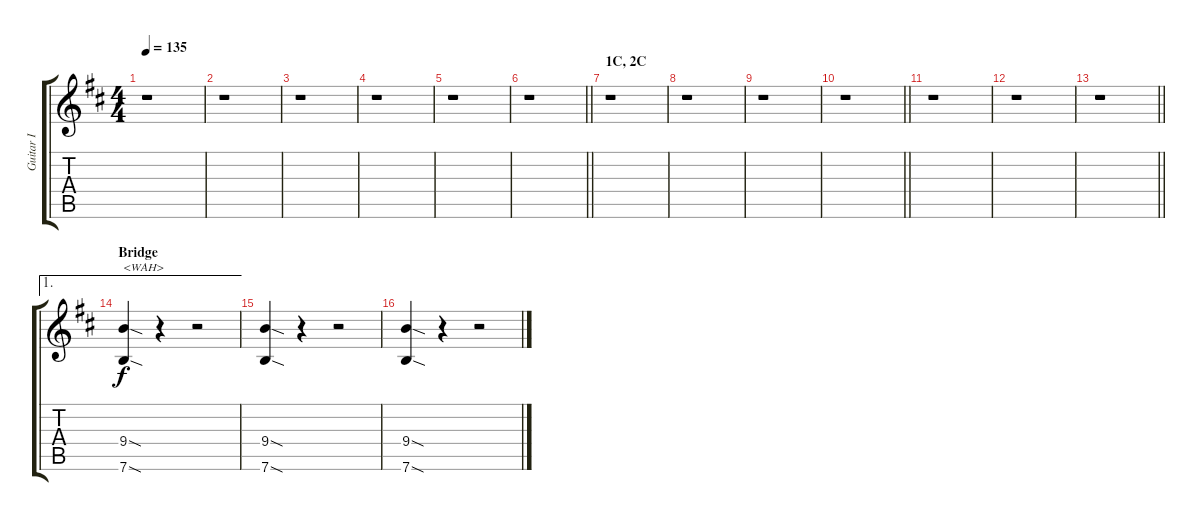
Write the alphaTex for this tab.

\track ("Guitar I" "Guitar I") {instrument distortionguitar}
\staff {score tabs}
\tuning (E4 B3 G3 D3 A2 E2) {hide}
\ts (4 4)
\tempo 135
\clef g2
\ks bminor
r.1{dy f} |
r.1 |
r.1 |
r.1 |
r.1 |
\barLineRight lightlight
r.1 |
\section ("" "1C, 2C")
r.1 |
r.1 |
r.1 |
\barLineRight lightlight
r.1 |
r.1 |
r.1 |
\barLineRight lightlight
r.1 |
\ae 1
\section ("" "Bridge")
(9.4{sod} 7.6{sod}).4{txt "<WAH>"} r.4 r.2 |
(9.4{sod} 7.6{sod}).4 r.4 r.2 |
(9.4{sod} 7.6{sod}).4 r.4 r.2
